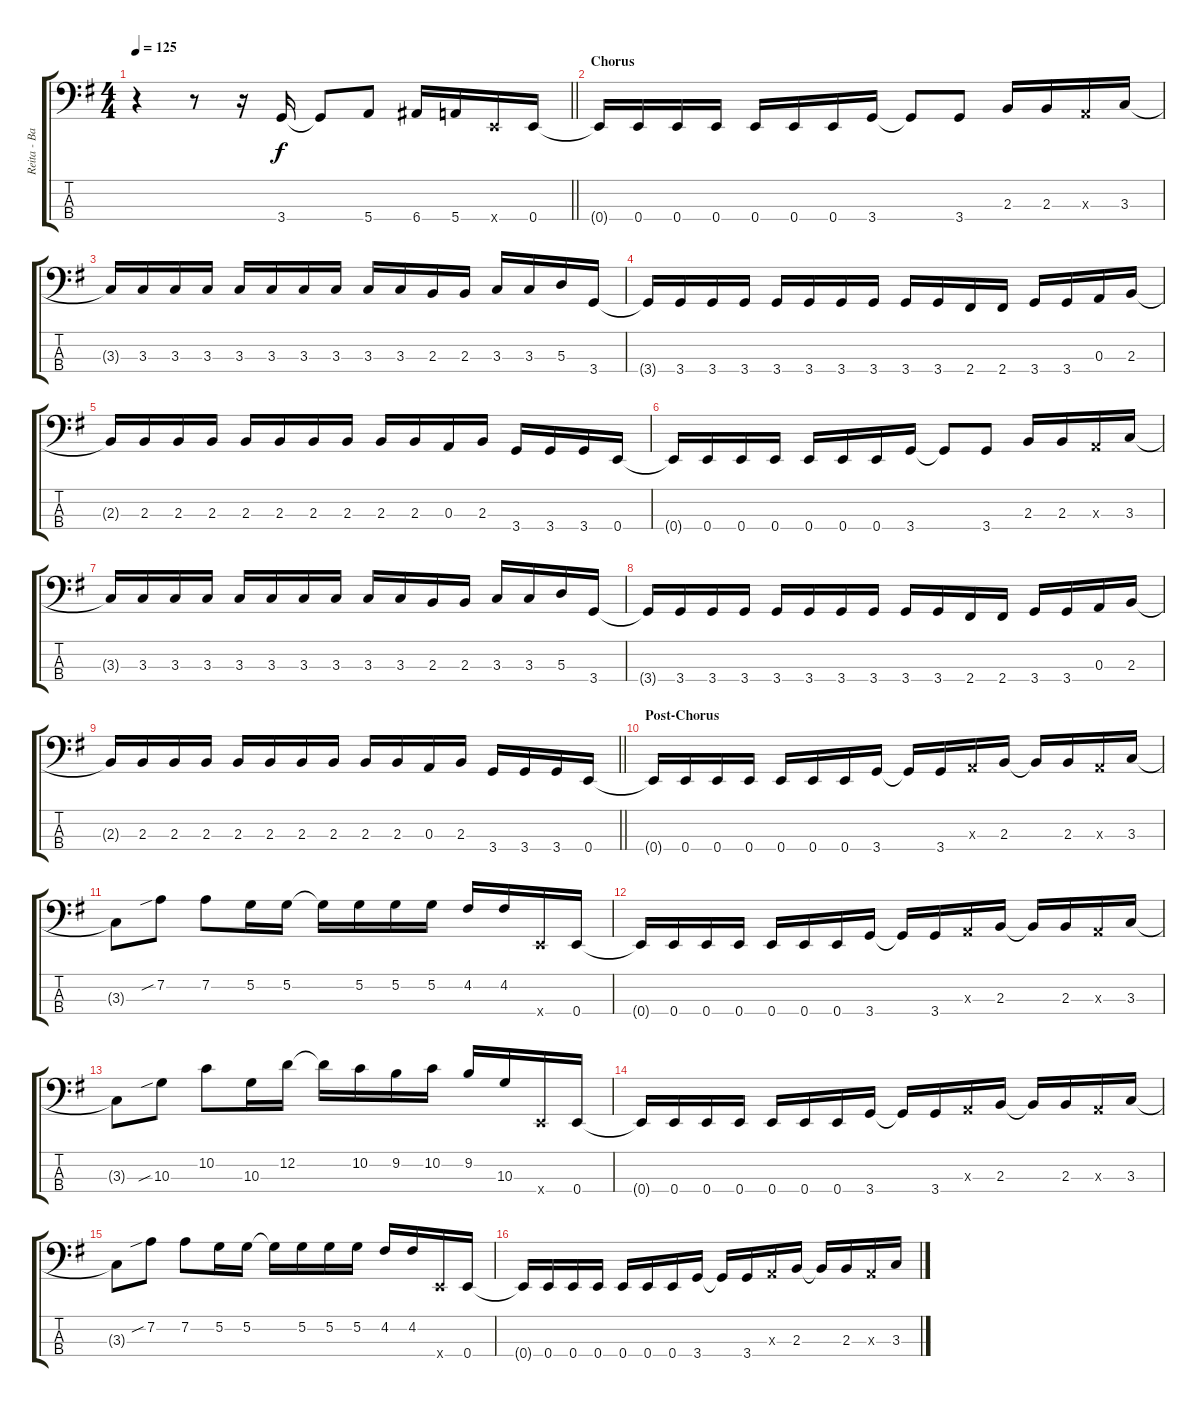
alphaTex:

\track ("Reita - Bass" "Reita - Ba") {instrument electricbasspick}
\staff {score tabs}
\tuning (G2 D2 A1 E1) {hide}
\ts (4 4)
\tempo 125
\clef f4
\barLineRight lightlight
\ks eminor
r.4{dy f} r.8 r.16 3.4.16 3.4{t}.8 5.4.8 6.4.16 5.4.16 0.4{x}.16 0.4.16 |
\section ("" "Chorus")
0.4{t}.16 0.4.16 0.4.16 0.4.16 0.4.16 0.4.16 0.4.16 3.4.16 3.4{t}.8 3.4.8 2.3.16 2.3.16 0.3{x}.16 3.3.16 |
3.3{t}.16 3.3.16 3.3.16 3.3.16 3.3.16 3.3.16 3.3.16 3.3.16 3.3.16 3.3.16 2.3.16 2.3.16 3.3.16 3.3.16 5.3.16 3.4.16 |
3.4{t}.16 3.4.16 3.4.16 3.4.16 3.4.16 3.4.16 3.4.16 3.4.16 3.4.16 3.4.16 2.4.16 2.4.16 3.4.16 3.4.16 0.3.16 2.3.16 |
2.3{t}.16 2.3.16 2.3.16 2.3.16 2.3.16 2.3.16 2.3.16 2.3.16 2.3.16 2.3.16 0.3.16 2.3.16 3.4.16 3.4.16 3.4.16 0.4.16 |
0.4{t}.16 0.4.16 0.4.16 0.4.16 0.4.16 0.4.16 0.4.16 3.4.16 3.4{t}.8 3.4.8 2.3.16 2.3.16 0.3{x}.16 3.3.16 |
3.3{t}.16 3.3.16 3.3.16 3.3.16 3.3.16 3.3.16 3.3.16 3.3.16 3.3.16 3.3.16 2.3.16 2.3.16 3.3.16 3.3.16 5.3.16 3.4.16 |
3.4{t}.16 3.4.16 3.4.16 3.4.16 3.4.16 3.4.16 3.4.16 3.4.16 3.4.16 3.4.16 2.4.16 2.4.16 3.4.16 3.4.16 0.3.16 2.3.16 |
\barLineRight lightlight
2.3{t}.16 2.3.16 2.3.16 2.3.16 2.3.16 2.3.16 2.3.16 2.3.16 2.3.16 2.3.16 0.3.16 2.3.16 3.4.16 3.4.16 3.4.16 0.4.16 |
\section ("" "Post-Chorus")
0.4{t}.16 0.4.16 0.4.16 0.4.16 0.4.16 0.4.16 0.4.16 3.4.16 3.4{t}.16 3.4.16 0.3{x}.16 2.3.16 2.3{t}.16 2.3.16 0.3{x}.16 3.3.16 |
3.3{t}.8 7.2{sib}.8 7.2.8 5.2.16 5.2.16 5.2{t}.16 5.2.16 5.2.16 5.2.16 4.2.16 4.2.16 0.4{x}.16 0.4.16 |
0.4{t}.16 0.4.16 0.4.16 0.4.16 0.4.16 0.4.16 0.4.16 3.4.16 3.4{t}.16 3.4.16 0.3{x}.16 2.3.16 2.3{t}.16 2.3.16 0.3{x}.16 3.3.16 |
3.3{t}.8 10.3{sib}.8 10.2.8 10.3.16 12.2.16 12.2{t}.16 10.2.16 9.2.16 10.2.16 9.2.16 10.3.16 0.4{x}.16 0.4.16 |
0.4{t}.16 0.4.16 0.4.16 0.4.16 0.4.16 0.4.16 0.4.16 3.4.16 3.4{t}.16 3.4.16 0.3{x}.16 2.3.16 2.3{t}.16 2.3.16 0.3{x}.16 3.3.16 |
3.3{t}.8 7.2{sib}.8 7.2.8 5.2.16 5.2.16 5.2{t}.16 5.2.16 5.2.16 5.2.16 4.2.16 4.2.16 0.4{x}.16 0.4.16 |
0.4{t}.16 0.4.16 0.4.16 0.4.16 0.4.16 0.4.16 0.4.16 3.4.16 3.4{t}.16 3.4.16 0.3{x}.16 2.3.16 2.3{t}.16 2.3.16 0.3{x}.16 3.3.16
